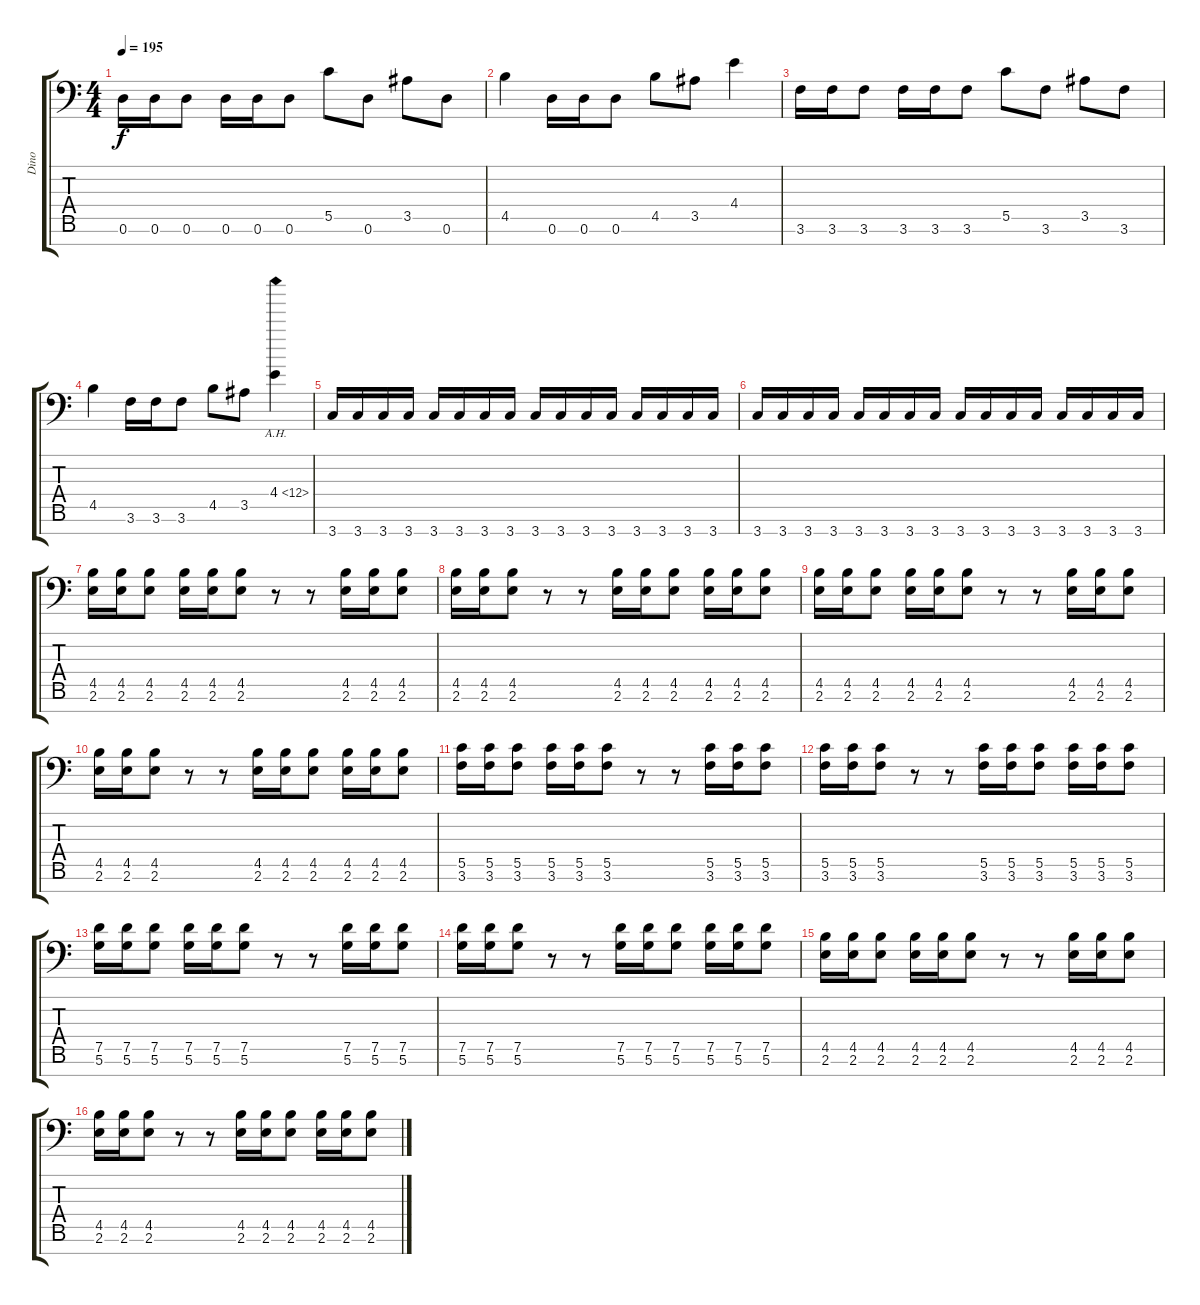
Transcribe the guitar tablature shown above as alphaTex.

\track ("Dino" "Dino") {instrument distortionguitar}
\staff {score tabs}
\tuning (D4 A3 F3 C3 G2 D2 A1) {hide}
\ts (4 4)
\tempo 195
\clef f4
\ks c
0.6.16{dy f} 0.6.16 0.6.8 0.6.16 0.6.16 0.6.8 5.5.8 0.6.8 3.5.8 0.6.8 |
4.5.4 0.6.16 0.6.16 0.6.8 4.5.8 3.5.8 4.4.4 |
3.6.16 3.6.16 3.6.8 3.6.16 3.6.16 3.6.8 5.5.8 3.6.8 3.5.8 3.6.8 |
4.5.4 3.6.16 3.6.16 3.6.8 4.5.8 3.5.8 4.4{ah 8}.4 |
3.7.16 3.7.16 3.7.16 3.7.16 3.7.16 3.7.16 3.7.16 3.7.16 3.7.16 3.7.16 3.7.16 3.7.16 3.7.16 3.7.16 3.7.16 3.7.16 |
3.7.16 3.7.16 3.7.16 3.7.16 3.7.16 3.7.16 3.7.16 3.7.16 3.7.16 3.7.16 3.7.16 3.7.16 3.7.16 3.7.16 3.7.16 3.7.16 |
(4.5 2.6).16 (4.5 2.6).16 (4.5 2.6).8 (4.5 2.6).16 (4.5 2.6).16 (4.5 2.6).8 r.8 r.8 (4.5 2.6).16 (4.5 2.6).16 (4.5 2.6).8 |
(4.5 2.6).16 (4.5 2.6).16 (4.5 2.6).8 r.8 r.8 (4.5 2.6).16 (4.5 2.6).16 (4.5 2.6).8 (4.5 2.6).16 (4.5 2.6).16 (4.5 2.6).8 |
(4.5 2.6).16 (4.5 2.6).16 (4.5 2.6).8 (4.5 2.6).16 (4.5 2.6).16 (4.5 2.6).8 r.8 r.8 (4.5 2.6).16 (4.5 2.6).16 (4.5 2.6).8 |
(4.5 2.6).16 (4.5 2.6).16 (4.5 2.6).8 r.8 r.8 (4.5 2.6).16 (4.5 2.6).16 (4.5 2.6).8 (4.5 2.6).16 (4.5 2.6).16 (4.5 2.6).8 |
(5.5 3.6).16 (5.5 3.6).16 (5.5 3.6).8 (5.5 3.6).16 (5.5 3.6).16 (5.5 3.6).8 r.8 r.8 (5.5 3.6).16 (5.5 3.6).16 (5.5 3.6).8 |
(5.5 3.6).16 (5.5 3.6).16 (5.5 3.6).8 r.8 r.8 (5.5 3.6).16 (5.5 3.6).16 (5.5 3.6).8 (5.5 3.6).16 (5.5 3.6).16 (5.5 3.6).8 |
(7.5 5.6).16 (7.5 5.6).16 (7.5 5.6).8 (7.5 5.6).16 (7.5 5.6).16 (7.5 5.6).8 r.8 r.8 (7.5 5.6).16 (7.5 5.6).16 (7.5 5.6).8 |
(7.5 5.6).16 (7.5 5.6).16 (7.5 5.6).8 r.8 r.8 (7.5 5.6).16 (7.5 5.6).16 (7.5 5.6).8 (7.5 5.6).16 (7.5 5.6).16 (7.5 5.6).8 |
(4.5 2.6).16 (4.5 2.6).16 (4.5 2.6).8 (4.5 2.6).16 (4.5 2.6).16 (4.5 2.6).8 r.8 r.8 (4.5 2.6).16 (4.5 2.6).16 (4.5 2.6).8 |
(4.5 2.6).16 (4.5 2.6).16 (4.5 2.6).8 r.8 r.8 (4.5 2.6).16 (4.5 2.6).16 (4.5 2.6).8 (4.5 2.6).16 (4.5 2.6).16 (4.5 2.6).8
